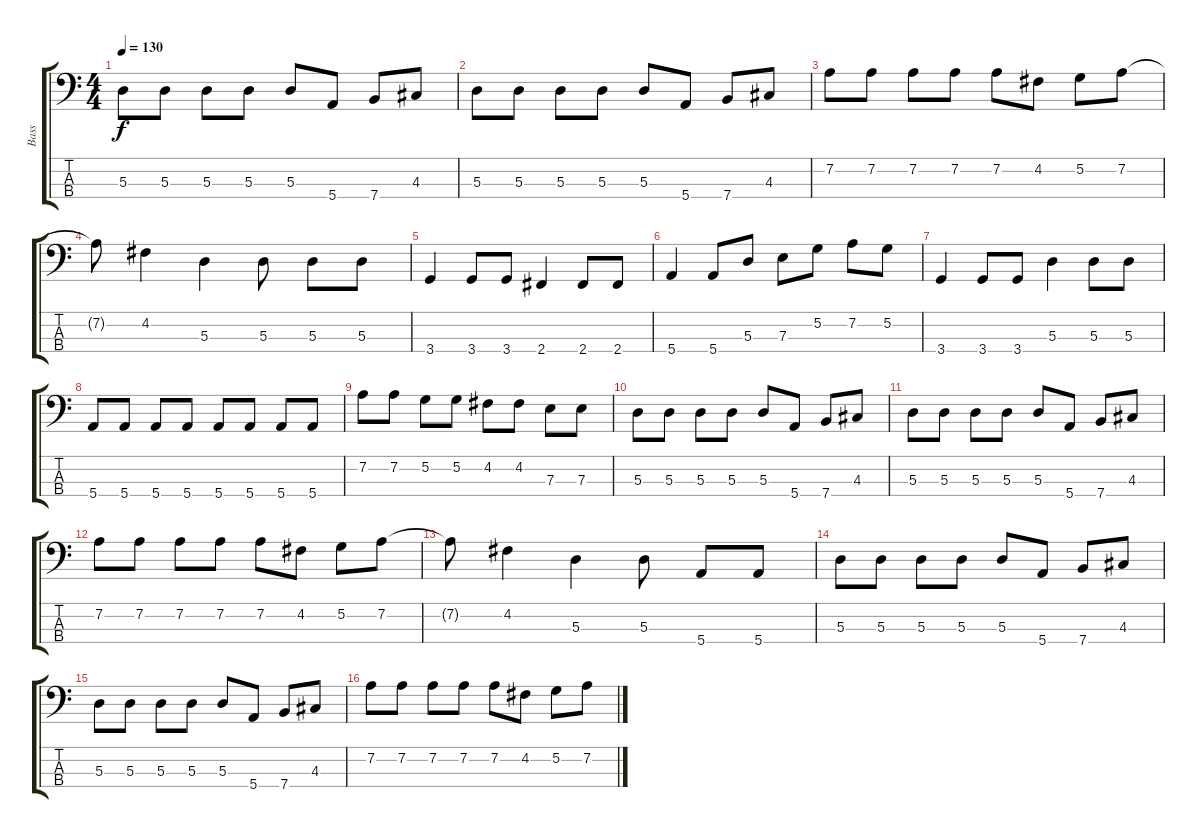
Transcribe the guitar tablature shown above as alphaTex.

\track ("Bass" "Bass") {instrument electricbasspick}
\staff {score tabs}
\tuning (G2 D2 A1 E1) {hide}
\ts (4 4)
\tempo 130
\clef f4
\ks c
5.3.8{dy f} 5.3.8 5.3.8 5.3.8 5.3.8 5.4.8 7.4.8 4.3.8 |
5.3.8 5.3.8 5.3.8 5.3.8 5.3.8 5.4.8 7.4.8 4.3.8 |
7.2.8 7.2.8 7.2.8 7.2.8 7.2.8 4.2.8 5.2.8 7.2.8 |
7.2{t}.8 4.2.4 5.3.4 5.3.8 5.3.8 5.3.8 |
3.4.4 3.4.8 3.4.8 2.4.4 2.4.8 2.4.8 |
5.4.4 5.4.8 5.3.8 7.3.8 5.2.8 7.2.8 5.2.8 |
3.4.4 3.4.8 3.4.8 5.3.4 5.3.8 5.3.8 |
5.4.8 5.4.8 5.4.8 5.4.8 5.4.8 5.4.8 5.4.8 5.4.8 |
7.2.8 7.2.8 5.2.8 5.2.8 4.2.8 4.2.8 7.3.8 7.3.8 |
5.3.8 5.3.8 5.3.8 5.3.8 5.3.8 5.4.8 7.4.8 4.3.8 |
5.3.8 5.3.8 5.3.8 5.3.8 5.3.8 5.4.8 7.4.8 4.3.8 |
7.2.8 7.2.8 7.2.8 7.2.8 7.2.8 4.2.8 5.2.8 7.2.8 |
7.2{t}.8 4.2.4 5.3.4 5.3.8 5.4.8 5.4.8 |
5.3.8{volume 12} 5.3.8 5.3.8 5.3.8 5.3.8 5.4.8 7.4.8 4.3.8 |
5.3.8 5.3.8 5.3.8 5.3.8 5.3.8 5.4.8 7.4.8 4.3.8 |
7.2.8 7.2.8 7.2.8 7.2.8 7.2.8 4.2.8 5.2.8 7.2.8
